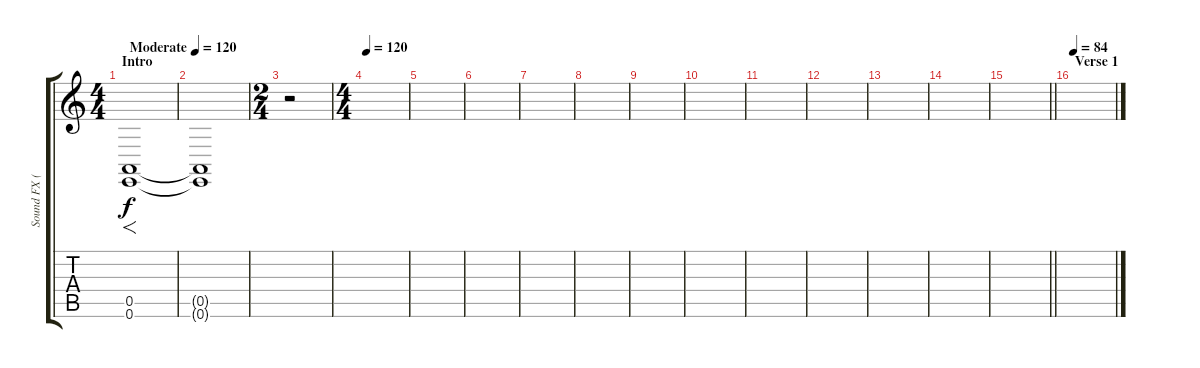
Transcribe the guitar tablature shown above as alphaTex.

\track ("Sound FX (Digital)" "Sound FX (") {instrument pad2warm}
\staff {score tabs}
\tuning (E4 B3 G3 D3 A2 E2) {hide}
\ts (4 4)
\section ("" "Intro")
\tempo (120 "Moderate")
\tempo 84
\tempo (120 "Moderate")
\clef g2
\ks c
(0.5 0.6).1{f dy f instrument pad2warm} |
(0.5{t} 0.6{t}).1 |
\ts (2 4)
r.2 |
\ts (4 4)
\tempo 120
|
|
|
|
|
|
|
|
|
|
|
\barLineRight lightlight
|
\section ("" "Verse 1")
\tempo 84
